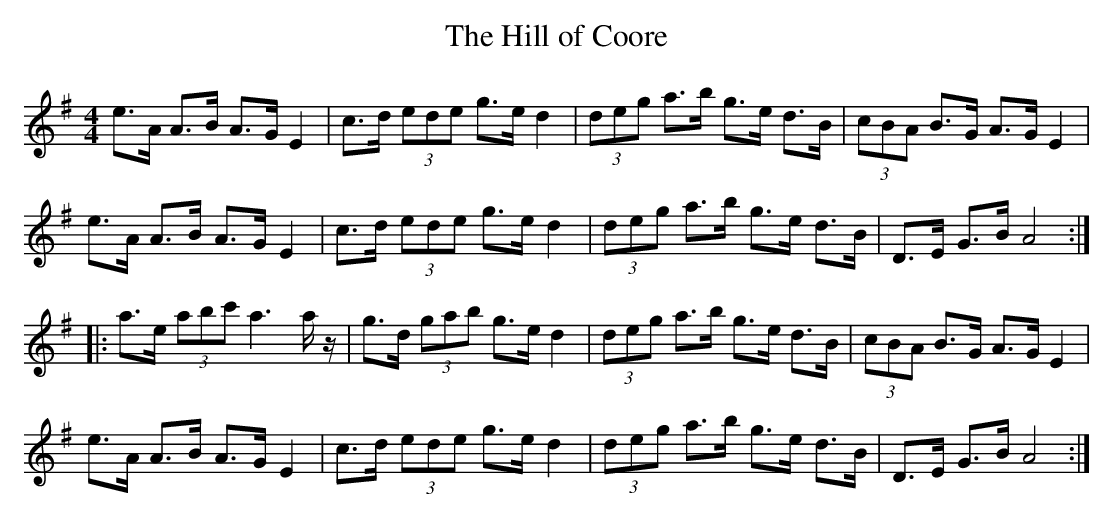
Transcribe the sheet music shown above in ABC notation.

X:1
T:The Hill of Coore
M:4/4
L:1/8
K:G
e>A A>B A>G E2 | c>d (3ede g>e d2 | (3deg a>b g>e d>B | (3cBA B>G A>G E2 |
e>A A>B A>G E2 | c>d (3ede g>e d2 | (3deg a>b g>e d>B | D>E G>B A4 ::
a>e (3abc' a3 a/ z/ | g>d (3gab g>e d2 | (3deg a>b g>e d>B | (3cBA B>G A>G E2 |
e>A A>B A>G E2 | c>d (3ede g>e d2 | (3deg a>b g>e d>B | D>E G>B A4 :|
